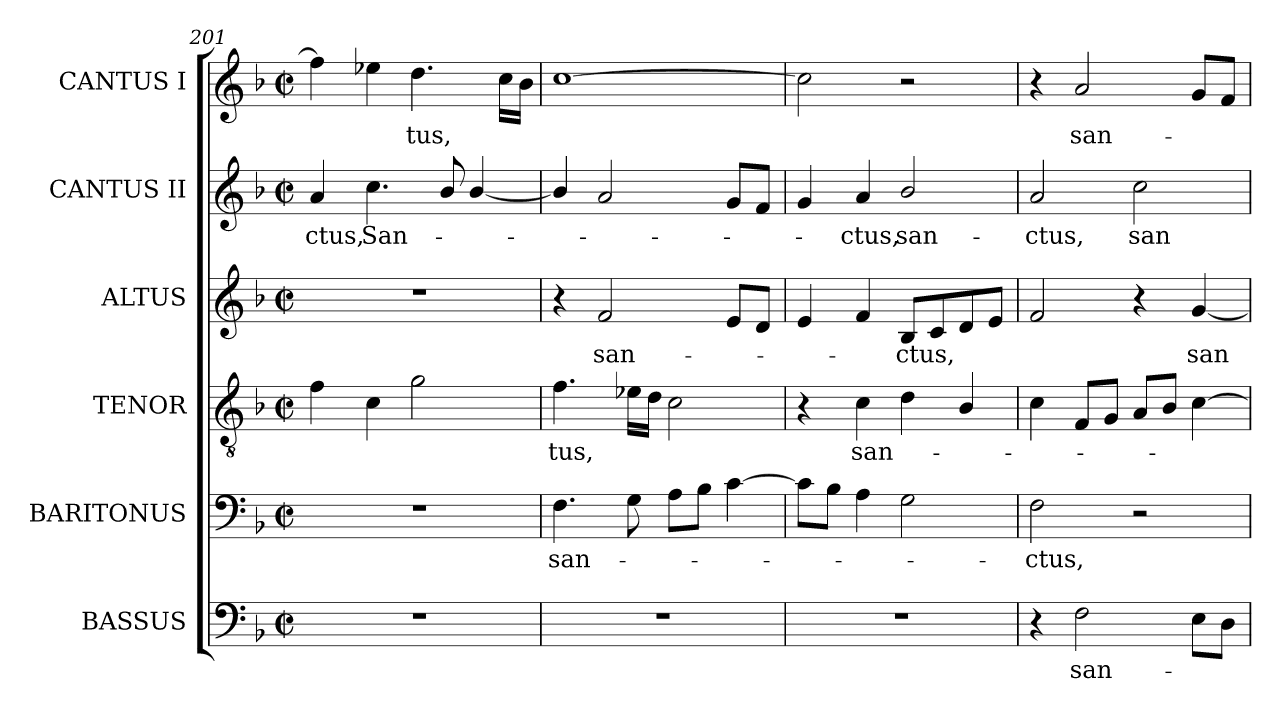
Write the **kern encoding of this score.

**kern	**text	**kern	**text	**kern	**text	**kern	**text	**kern	**text	**kern	**text
*part6	*part6	*part5	*part5	*part4	*part4	*part3	*part3	*part2	*part2	*part1	*part1
*staff6	*staff6	*staff5	*staff5	*staff4	*staff4	*staff3	*staff3	*staff2	*staff2	*staff1	*staff1
*I"BASSUS	*	*I"BARITONUS	*	*I"TENOR	*	*I"ALTUS	*	*I"CANTUS II	*	*I"CANTUS I	*
*I'B.	*	*I'Bar.	*	*I'T.	*	*I'A.	*	*	*	*	*
*clefF4	*	*clefF4	*	*clefGv2	*	*clefG2	*	*clefG2	*	*clefG2	*
*	*	*	*	*ITrd7c12	*	*	*	*	*	*	*
*k[b-]	*	*k[b-]	*	*k[b-]	*	*k[b-]	*	*k[b-]	*	*k[b-]	*
*F:	*	*F:	*	*F:	*	*F:	*	*F:	*	*F:	*
*M2/2	*	*M2/2	*	*M2/2	*	*M2/2	*	*M2/2	*	*M2/2	*
*met(c|)	*	*met(c|)	*	*met(c|)	*	*met(c|)	*	*met(c|)	*	*met(c|)	*
=201	=201	=201	=201	=201	=201	=201	=201	=201	=201	=201	=201
!	!	!	!	!	!	!	!	!	!LO:LY:b:color=#000000	!	!
1r	.	1r	.	4Fi\	.	1r	.	4ai/	-ctus,	4ffi\]	.
!	!	!	!	!	!	!	!	!	!LO:LY:b:color=#000000	!	!
.	.	.	.	4Ci\	.	.	.	4.cci\	San-	4ee-Xi\	.
!	!	!	!	!	!	!	!	!	!	!	!LO:LY:b:color=#000000
.	.	.	.	2Gi\	.	.	.	.	.	4.ddi\	-tus,
.	.	.	.	.	.	.	.	8b-i/	.	.	.
.	.	.	.	.	.	.	.	[4b-i/	.	.	.
.	.	.	.	.	.	.	.	.	.	16cci\LL	.
.	.	.	.	.	.	.	.	.	.	16b-i\JJ	.
=202	=202	=202	=202	=202	=202	=202	=202	=202	=202	=202	=202
!	!	!	!LO:LY:b:color=#000000	!	!	!	!	!	!	!	!
!	!	!	!	!	!LO:LY:b:color=#000000	!	!	!	!	!	!
1r	.	4.Fi\	san-	4.Fi\	-tus,	4r	.	4b-i/]	.	[1cci	.
!	!	!	!	!	!	!	!LO:LY:b:color=#000000	!	!	!	!
.	.	.	.	.	.	2fi/	san-	2ai/	.	.	.
.	.	8Gi\	.	16E-Xi\LL	.	.	.	.	.	.	.
.	.	.	.	16Di\JJ	.	.	.	.	.	.	.
.	.	8Ai\L	.	2Ci\	.	.	.	.	.	.	.
.	.	8B-i\J	.	.	.	.	.	.	.	.	.
.	.	[4ci\	.	.	.	8ei/L	.	8gi/L	.	.	.
.	.	.	.	.	.	8di/J	.	8fi/J	.	.	.
=203	=203	=203	=203	=203	=203	=203	=203	=203	=203	=203	=203
1r	.	8ci\L]	.	4r	.	4ei/	.	4gi/	.	2cci\]	.
.	.	8B-i\J	.	.	.	.	.	.	.	.	.
!	!	!	!	!	!LO:LY:b:color=#000000	!	!	!	!	!	!
!	!	!	!	!	!	!	!	!	!LO:LY:b:color=#000000	!	!
.	.	4Ai\	.	4Ci\	san-	4fi/	.	4ai/	-ctus,	.	.
!	!	!	!	!	!	!	!LO:LY:b:color=#000000	!	!	!	!
!	!	!	!	!	!	!	!	!	!LO:LY:b:color=#000000	!	!
.	.	2Gi\	.	4Di\	.	8B-i/L	-ctus,	2b-i/	san-	2r	.
.	.	.	.	.	.	8ci/	.	.	.	.	.
.	.	.	.	4BB-i/	.	8di/	.	.	.	.	.
.	.	.	.	.	.	8ei/J	.	.	.	.	.
=204	=204	=204	=204	=204	=204	=204	=204	=204	=204	=204	=204
!	!	!	!LO:LY:b:color=#000000	!	!	!	!	!	!	!	!
!	!	!	!	!	!	!	!	!	!LO:LY:b:color=#000000	!	!
4r	.	2Fi\	-ctus,	4Ci\	.	2fi/	.	2ai/	-ctus,	4r	.
!	!LO:LY:b:color=#000000	!	!	!	!	!	!	!	!	!	!
!	!	!	!	!	!	!	!	!	!	!	!LO:LY:b:color=#000000
2Fi\	san-	.	.	8FFi/L	.	.	.	.	.	2ai/	san-
.	.	.	.	8GGi/J	.	.	.	.	.	.	.
!	!	!	!	!	!	!	!	!	!LO:LY:b:color=#000000	!	!
.	.	2r	.	8AAi/L	.	4r	.	2cci\	san-	.	.
.	.	.	.	8BB-i/J	.	.	.	.	.	.	.
!	!	!	!	!	!	!	!LO:LY:b:color=#000000	!	!	!	!
8Ei\L	.	.	.	[4Ci\	.	[4gi/	san-	.	.	8gi/L	.
8Di\J	.	.	.	.	.	.	.	.	.	8fi/J	.
=	=	=	=	=	=	=	=	=	=	=	=
*-	*-	*-	*-	*-	*-	*-	*-	*-	*-	*-	*-
